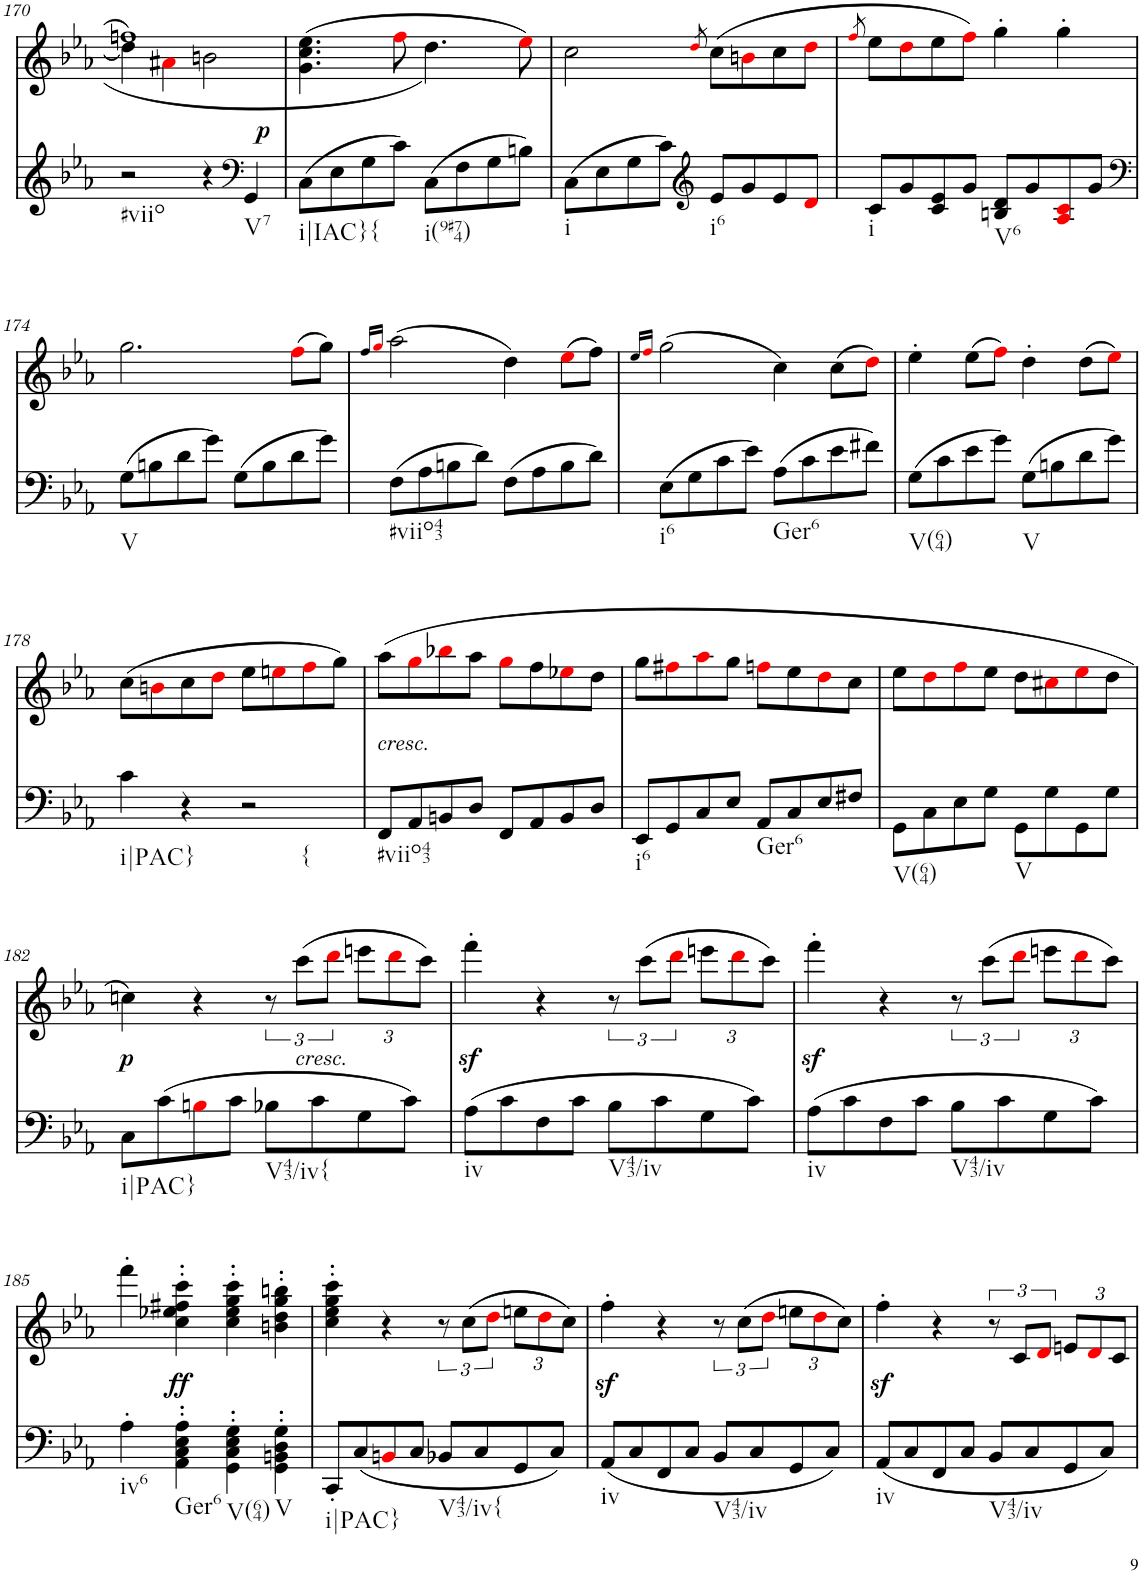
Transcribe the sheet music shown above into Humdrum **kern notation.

**kern	**dynam	**kern	**text	**dynam
*part2	*part2	*part1	*part1	*part1
*staff2	*staff2	*staff1	*staff1	*staff1
*I"piano	*	*I"piano	*	*
*I'Pno	*	*I'Pno	*	*
!!LO:PB:g=z
*clefG2	*	*clefG2	*	*
*k[b-e-a-]	*	*k[b-e-a-]	*	*
*c:	*	*c:	*	*
*M2/2	*	*M2/2	*	*
*met(c|)	*	*met(c|)	*	*
=170	=170	=170	=170	=170
*	*	*^	*	*
!LO:TX:b:t=#viio	!	!	!	!	!
2r	.	1ffn	4dd\]	.	.
.	.	.	4a#Xi\	.	.
4r	.	.	2bn\	.	.
*clefF4	*	*	*	*	*
!LO:TX:b:t=V7	!	!	!	!	!
!	!LO:DY:a	!	!	!	!
4GG/	p	.	.	.	.
*	*	*v	*v	*	*
=171	=171	=171	=171	=171
!LO:TX:b:t=i|IAC}{	!	!	!	!
!	!	!	!LO:LY:b	!
(8C\L	.	(4.g\ 4.cc\ 4.ee-\	p	.
8E-\	.	.	.	.
8G\	.	.	.	.
8c\J)	.	8ffi\	.	.
!LO:TX:b:t=i(9#74)	!	!	!	!
(8C\L	.	4.dd\	.	.
8F\	.	.	.	.
8G\	.	.	.	.
8Bn\J)	.	8ee-i\)	.	.
=172	=172	=172	=172	=172
!LO:TX:b:t=i	!	!	!	!
(8C\L	.	2cc\	.	.
8E-\	.	.	.	.
8G\	.	.	.	.
8c\J)	.	.	.	.
*clefG2	*	*	*	*
.	.	8qddi/	.	.
!LO:TX:b:t=i6	!	!	!	!
8e-/L	.	(8cc\L	.	.
8g/	.	8bni\	.	.
8e-/	.	8cc\	.	.
8di/J	.	8ddi\J	.	.
=173	=173	=173	=173	=173
.	.	8qffi/	.	.
!LO:TX:b:t=i	!	!	!	!
8c/L	.	8ee-\L	.	.
8g/	.	8ddi\	.	.
8c/ 8e-/	.	8ee-\	.	.
8g/J	.	8ffi\J)	.	.
!LO:TX:b:t=V6	!	!	!	!
8Bn/ 8d/L	.	4gg'\	.	.
8g/	.	.	.	.
8A-i/ 8ci/	.	4gg'\	.	.
8g/J	.	.	.	.
!!LO:LB:g=z
=174	=174	=174	=174	=174
*clefF4	*	*	*	*
!LO:TX:b:t=V	!	!	!	!
(8G\L	.	2.gg\	.	.
8Bn\	.	.	.	.
8d\	.	.	.	.
8g\J)	.	.	.	.
(8G\L	.	.	.	.
8B\	.	.	.	.
8d\	.	(8ffi\L	.	.
8g\J)	.	8gg\J)	.	.
=175	=175	=175	=175	=175
.	.	16qff/LL	.	.
.	.	16qggi/JJ	.	.
!LO:TX:b:t=#viio43	!	!	!	!
(8F\L	.	(2aa-\	.	.
8A-\	.	.	.	.
8Bn\	.	.	.	.
8d\J)	.	.	.	.
(8F\L	.	4dd\)	.	.
8A-\	.	.	.	.
8B\	.	(8ee-i\L	.	.
8d\J)	.	8ff\J)	.	.
=176	=176	=176	=176	=176
.	.	16qee-/LL	.	.
.	.	16qffi/JJ	.	.
!LO:TX:b:t=i6	!	!	!	!
(8E-\L	.	(2gg\	.	.
8G\	.	.	.	.
8c\	.	.	.	.
8e-\J)	.	.	.	.
!LO:TX:b:t=Ger6	!	!	!	!
(8A-\L	.	4cc\)	.	.
8c\	.	.	.	.
8e-\	.	(8cc\L	.	.
8f#X\J)	.	8ddi\J)	.	.
=177	=177	=177	=177	=177
!LO:TX:b:t=V(64)	!	!	!	!
(8G\L	.	4ee-'\	.	.
8c\	.	.	.	.
8e-\	.	(8ee-\L	.	.
8g\J)	.	8ffi\J)	.	.
!LO:TX:b:t=V	!	!	!	!
(8G\L	.	4dd'\	.	.
8Bn\	.	.	.	.
8d\	.	(8dd\L	.	.
8g\J)	.	8ee-i\J)	.	.
!!LO:LB:g=z
=178	=178	=178	=178	=178
!LO:TX:b:t=i|PAC}	!	!	!	!
4c\	.	(8cc\L	.	.
.	.	8bni\	.	.
4r	.	8cc\	.	.
.	.	8ddi\J	.	.
!LO:TX:b:t={	!	!	!	!
2r	.	8ee-\L	.	.
.	.	8eeni\	.	.
.	.	8ffi\	.	.
.	.	8gg\J)	.	.
=179	=179	=179	=179	=179
!	!	!LO:TX:b:i:t=cresc.	!	!
!LO:TX:b:t=#viio43	!	!	!	!
!	!	!	!LO:LY:b	!
8FF/L	.	(8aa-\L	<	.
8AA-/	.	8ggi\	.	.
8BBn/	.	8bb-Xi\	.	.
8D/J	.	8aa-\J	.	.
8FF/L	.	8ggi\L	.	.
8AA-/	.	8ff\	.	.
8BB/	.	8ee-Xi\	.	.
8D/J	.	8dd\J	.	.
=180	=180	=180	=180	=180
!LO:TX:b:t=i6	!	!	!	!
8EE-/L	.	8gg\L	.	.
8GG/	.	8ff#Xi\	.	.
8C/	.	8aa-i\	.	.
8E-/J	.	8gg\J	.	.
!LO:TX:b:t=Ger6	!	!	!	!
8AA-/L	.	8ffni\L	.	.
8C/	.	8ee-\	.	.
8E-/	.	8ddi\	.	.
8F#X/J	.	8cc\J	.	.
=181	=181	=181	=181	=181
!LO:TX:b:t=V(64)	!	!	!	!
8GG\L	.	8ee-\L	.	.
8C\	.	8ddi\	.	.
8E-\	.	8ffi\	.	.
8G\J	.	8ee-\J	.	.
!LO:TX:b:t=V	!	!	!	!
8GG\L	.	8dd\L	.	.
8G\	.	8cc#Xi\	.	.
8GG\	.	8ee-i\	.	.
8G\J	.	8dd\J	.	.
!!LO:LB:g=z
=182	=182	=182	=182	=182
!LO:TX:b:t=i|PAC}	!	!	!	!
!	!	!	!LO:LY:b	!LO:DY:b
8C\L	.	4ccn\)	p	p
(8c\	.	.	.	.
8Bni\	.	4r	.	.
8c\J	.	.	.	.
!LO:TX:b:t=V43/iv{	!	!	!	!
8B-X\L	.	12r	.	.
!	!	!LO:TX:b:i:t=cresc.	!	!
!	!	!	!LO:LY:b	!
.	.	(12ccc\L	<	.
8c\	.	.	.	.
.	.	12dddi\J	.	.
*	*	*Xbrackettup	*	*
8G\	.	12eeen\L	.	.
.	.	12dddi\	.	.
8c\J)	.	.	.	.
.	.	12ccc\J)	.	.
=183	=183	=183	=183	=183
!LO:TX:b:t=iv	!	!	!	!
(8A-\L	.	4fffz<'\	.	.
8c\	.	.	.	.
8F\	.	4r	.	.
8c\J	.	.	.	.
*	*	*brackettup	*	*
!LO:TX:b:t=V43/iv	!	!	!	!
8B-\L	.	12r	.	.
.	.	(12ccc\L	.	.
8c\	.	.	.	.
.	.	12dddi\J	.	.
*	*	*Xbrackettup	*	*
8G\	.	12eeen\L	.	.
.	.	12dddi\	.	.
8c\J)	.	.	.	.
.	.	12ccc\J)	.	.
=184	=184	=184	=184	=184
!LO:TX:b:t=iv	!	!	!	!
(8A-\L	.	4fffz<'\	.	.
8c\	.	.	.	.
8F\	.	4r	.	.
8c\J	.	.	.	.
*	*	*brackettup	*	*
!LO:TX:b:t=V43/iv	!	!	!	!
8B-\L	.	12r	.	.
.	.	(12ccc\L	.	.
8c\	.	.	.	.
.	.	12dddi\J	.	.
*	*	*Xbrackettup	*	*
8G\	.	12eeen\L	.	.
.	.	12dddi\	.	.
8c\J)	.	.	.	.
.	.	12ccc\J)	.	.
!!LO:LB:g=z
=185	=185	=185	=185	=185
!LO:TX:b:t=iv6	!	!	!	!
4A-'\	.	4fff'\	.	.
!LO:TX:b:t=Ger6	!	!	!	!
!	!	!	!LO:LY:b	!LO:DY:b
4AA-\' 4C\' 4E-\' 4A-\'	.	4cc\' 4ee-X\' 4ff#X\' 4ccc\'	ff	ff
!LO:TX:b:t=V(64)	!	!	!	!
4GG\' 4C\' 4E-\' 4G\'	.	4cc\' 4ee-\' 4gg\' 4ccc\'	.	.
!LO:TX:b:t=V	!	!	!	!
4GG\' 4BBn\' 4D\' 4G\'	.	4bn\' 4dd\' 4gg\' 4bbn\'	.	.
=186	=186	=186	=186	=186
!LO:TX:b:t=i|PAC}	!	!	!	!
8CC'/L	.	4cc\' 4ee-\' 4gg\' 4ccc\'	.	.
(8C/	.	.	.	.
8BBni/	.	4r	.	.
8C/J	.	.	.	.
*	*	*brackettup	*	*
!LO:TX:b:t=V43/iv{	!	!	!	!
8BB-X/L	.	12r	.	.
.	.	(12cc\L	.	.
8C/	.	.	.	.
.	.	12ddi\J	.	.
*	*	*Xbrackettup	*	*
8GG/	.	12een\L	.	.
.	.	12ddi\	.	.
8C/J)	.	.	.	.
.	.	12cc\J)	.	.
=187	=187	=187	=187	=187
!LO:TX:b:t=iv	!	!	!	!
(8AA-/L	.	4ffz<'\	.	.
8C/	.	.	.	.
8FF/	.	4r	.	.
8C/J	.	.	.	.
*	*	*brackettup	*	*
!LO:TX:b:t=V43/iv	!	!	!	!
8BB-/L	.	12r	.	.
.	.	(12cc\L	.	.
8C/	.	.	.	.
.	.	12ddi\J	.	.
*	*	*Xbrackettup	*	*
8GG/	.	12een\L	.	.
.	.	12ddi\	.	.
8C/J)	.	.	.	.
.	.	12cc\J)	.	.
=188	=188	=188	=188	=188
!LO:TX:b:t=iv	!	!	!	!
(8AA-/L	.	4ffz<'\	.	.
8C/	.	.	.	.
8FF/	.	4r	.	.
8C/J	.	.	.	.
*	*	*brackettup	*	*
!LO:TX:b:t=V43/iv	!	!	!	!
8BB-/L	.	12r	.	.
.	.	12c/L	.	.
8C/	.	.	.	.
.	.	12di/J	.	.
*	*	*Xbrackettup	*	*
8GG/	.	12en/L	.	.
.	.	12di/	.	.
8C/J)	.	.	.	.
.	.	12c/J	.	.
=	=	=	=	=
*-	*-	*-	*-	*-
